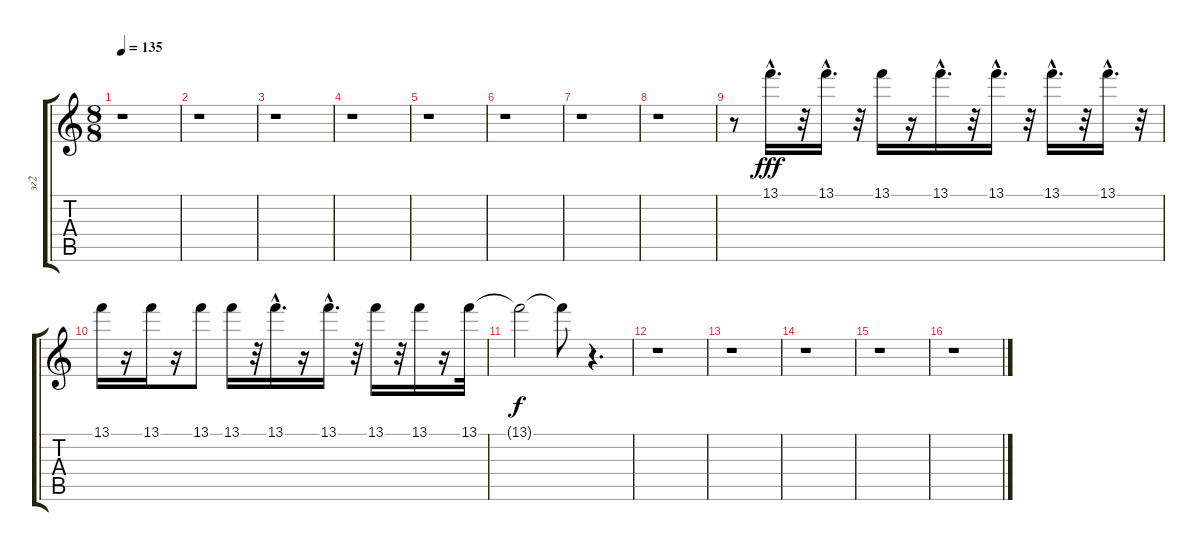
\track ("эг2" "эг2") {instrument overdrivenguitar}
\staff {score tabs}
\tuning (E4 B3 G3 D3 A2 E2) {hide}
\ts (8 8)
\tempo 135
\clef g2
\ks c
r.1{dy fff} |
r.1 |
r.1 |
r.1 |
r.1 |
r.1 |
r.1 |
r.1 |
r.8 13.1{hac}.16{d} r.32 13.1{hac}.16{d} r.32 13.1.16 r.16 13.1{hac}.16{d} r.32 13.1{hac}.16{d} r.32 13.1{hac}.16{d} r.32 13.1{hac}.16{d} r.32 |
13.1.16 r.16 13.1.16 r.16 13.1.8 13.1.16 r.32 13.1{hac}.16{d} r.16 13.1{hac}.16{d} r.32 13.1.16 r.32 13.1.16 r.16 13.1.32 |
13.1{t}.2{dy f} 13.1{t}.8 r.4{d} |
r.1 |
r.1 |
r.1 |
r.1 |
r.1
